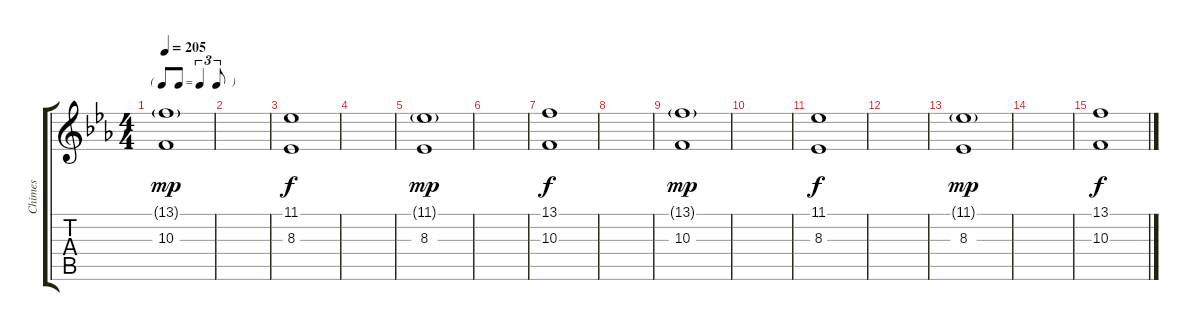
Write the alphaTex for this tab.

\track ("Chimes" "Chimes") {instrument tubularbells}
\staff {score tabs}
\tuning (E4 B3 G3 D3 A2 E2) {hide}
\ts (4 4)
\tf triplet8th
\tempo 205
\clef g2
\ks eb
(13.1{g} 10.3).1{dy mp} |
|
(11.1 8.3).1{dy f} |
|
(11.1{g} 8.3).1{dy mp} |
|
(13.1 10.3).1{dy f} |
|
(13.1{g} 10.3).1{dy mp} |
|
(11.1 8.3).1{dy f} |
|
(11.1{g} 8.3).1{dy mp} |
|
(13.1 10.3).1{dy f}
